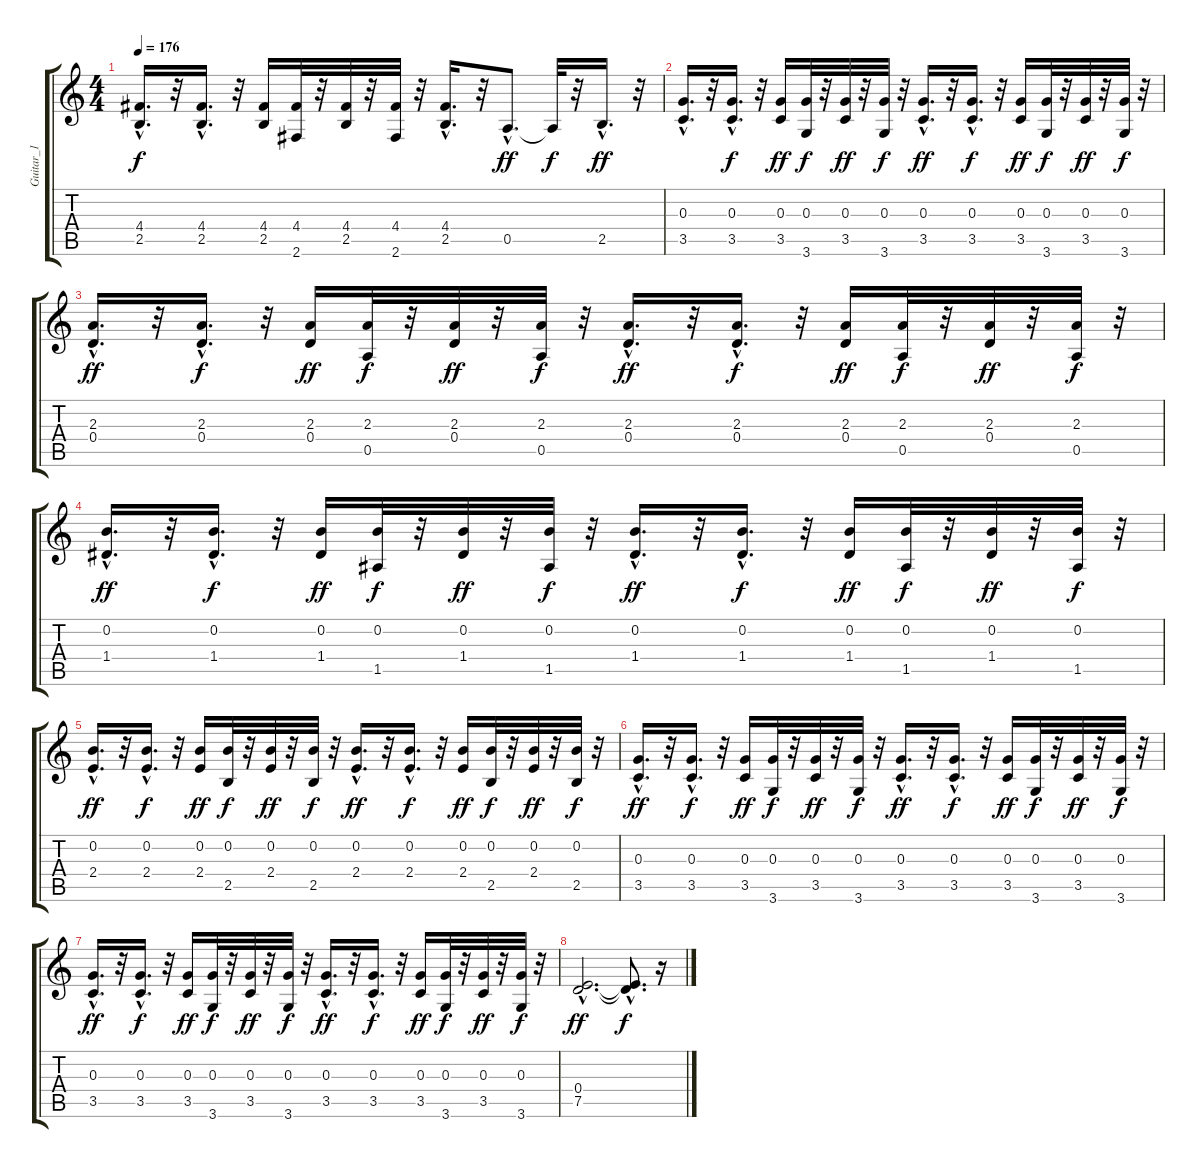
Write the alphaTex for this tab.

\track ("Guitar_1" "Guitar_1") {instrument acousticguitarsteel}
\staff {score tabs}
\tuning (E4 B3 G3 D3 A2 E2) {hide}
\ts (4 4)
\tempo 176
\clef g2
\ks c
(4.4{hac} 2.5{hac}).16{d dy f} r.32 (4.4{hac} 2.5{hac}).16{d} r.32 (4.4 2.5).16 (4.4 2.6).32 r.32 (4.4 2.5).32 r.32 (4.4 2.6).32 r.32 (4.4{hac} 2.5{hac}).16{d} r.32 0.5{hac}.8{d dy ff} 0.5{t}.32{dy f} r.32 2.5{hac}.16{d dy ff} r.32 |
(0.3{hac} 3.5{hac}).16{d} r.32 (0.3{hac} 3.5{hac}).16{d dy f} r.32 (0.3 3.5).16{dy ff} (0.3 3.6).32{dy f} r.32 (0.3 3.5).32{dy ff} r.32 (0.3 3.6).32{dy f} r.32 (0.3{hac} 3.5{hac}).16{d dy ff} r.32 (0.3{hac} 3.5{hac}).16{d dy f} r.32 (0.3 3.5).16{dy ff} (0.3 3.6).32{dy f} r.32 (0.3 3.5).32{dy ff} r.32 (0.3 3.6).32{dy f} r.32 |
(2.3{hac} 0.4{hac}).16{d dy ff} r.32 (2.3{hac} 0.4{hac}).16{d dy f} r.32 (2.3 0.4).16{dy ff} (2.3 0.5).32{dy f} r.32 (2.3 0.4).32{dy ff} r.32 (2.3 0.5).32{dy f} r.32 (2.3{hac} 0.4{hac}).16{d dy ff} r.32 (2.3{hac} 0.4{hac}).16{d dy f} r.32 (2.3 0.4).16{dy ff} (2.3 0.5).32{dy f} r.32 (2.3 0.4).32{dy ff} r.32 (2.3 0.5).32{dy f} r.32 |
(0.2{hac} 1.4{hac}).16{d dy ff} r.32 (0.2{hac} 1.4{hac}).16{d dy f} r.32 (0.2 1.4).16{dy ff} (0.2 1.5).32{dy f} r.32 (0.2 1.4).32{dy ff} r.32 (0.2 1.5).32{dy f} r.32 (0.2{hac} 1.4{hac}).16{d dy ff} r.32 (0.2{hac} 1.4{hac}).16{d dy f} r.32 (0.2 1.4).16{dy ff} (0.2 1.5).32{dy f} r.32 (0.2 1.4).32{dy ff} r.32 (0.2 1.5).32{dy f} r.32 |
(0.2{hac} 2.4{hac}).16{d dy ff} r.32 (0.2{hac} 2.4{hac}).16{d dy f} r.32 (0.2 2.4).16{dy ff} (0.2 2.5).32{dy f} r.32 (0.2 2.4).32{dy ff} r.32 (0.2 2.5).32{dy f} r.32 (0.2{hac} 2.4{hac}).16{d dy ff} r.32 (0.2{hac} 2.4{hac}).16{d dy f} r.32 (0.2 2.4).16{dy ff} (0.2 2.5).32{dy f} r.32 (0.2 2.4).32{dy ff} r.32 (0.2 2.5).32{dy f} r.32 |
(0.3{hac} 3.5{hac}).16{d dy ff} r.32 (0.3{hac} 3.5{hac}).16{d dy f} r.32 (0.3 3.5).16{dy ff} (0.3 3.6).32{dy f} r.32 (0.3 3.5).32{dy ff} r.32 (0.3 3.6).32{dy f} r.32 (0.3{hac} 3.5{hac}).16{d dy ff} r.32 (0.3{hac} 3.5{hac}).16{d dy f} r.32 (0.3 3.5).16{dy ff} (0.3 3.6).32{dy f} r.32 (0.3 3.5).32{dy ff} r.32 (0.3 3.6).32{dy f} r.32 |
(0.3{hac} 3.5{hac}).16{d dy ff} r.32 (0.3{hac} 3.5{hac}).16{d dy f} r.32 (0.3 3.5).16{dy ff} (0.3 3.6).32{dy f} r.32 (0.3 3.5).32{dy ff} r.32 (0.3 3.6).32{dy f} r.32 (0.3{hac} 3.5{hac}).16{d dy ff} r.32 (0.3{hac} 3.5{hac}).16{d dy f} r.32 (0.3 3.5).16{dy ff} (0.3 3.6).32{dy f} r.32 (0.3 3.5).32{dy ff} r.32 (0.3 3.6).32{dy f} r.32 |
(0.4{hac} 7.5{hac}).2{d dy ff} (0.4{hac t} 7.5{hac t}).8{d dy f} r.16
